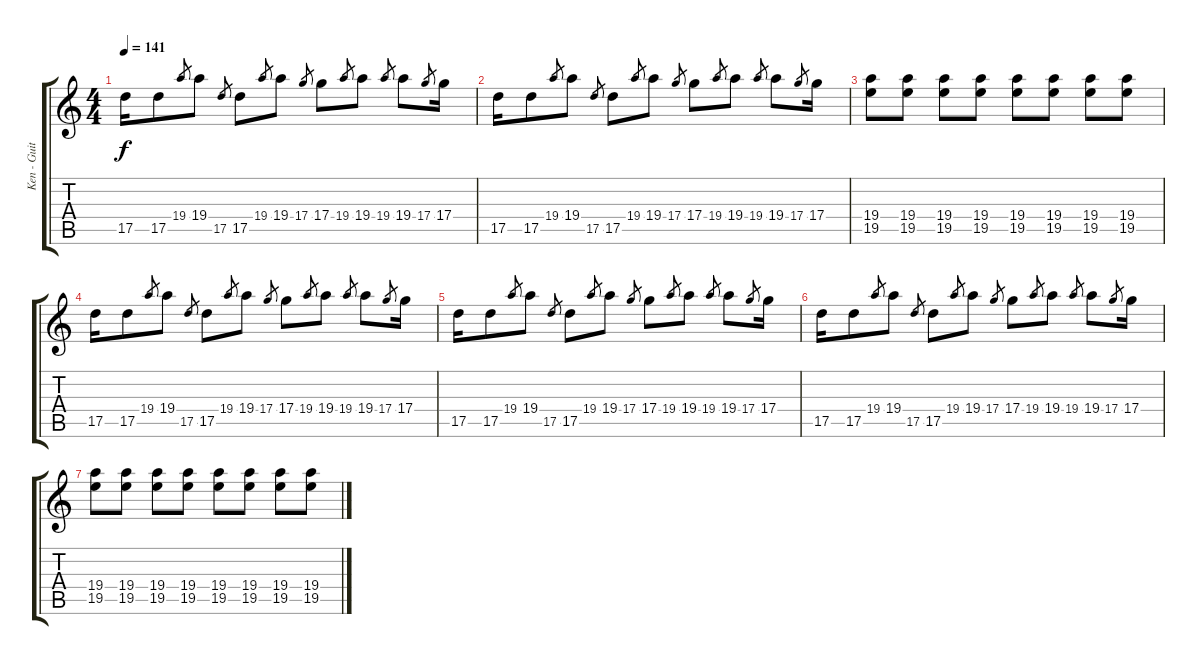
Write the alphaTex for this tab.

\track ("Ken - Guitar1" "Ken - Guit") {instrument distortionguitar}
\staff {score tabs}
\tuning (E4 B3 G3 D3 A2 E2) {hide}
\ts (4 4)
\tempo 141
\clef g2
\ks c
17.5.16{dy f} 17.5.8 19.4.8{gr} 19.4.8 17.5.8{gr} 17.5.8 19.4.8{gr} 19.4.8 17.4.8{gr} 17.4.8 19.4.8{gr} 19.4.8 19.4.8{gr} 19.4.8 17.4.8{gr} 17.4.16 |
17.5.16 17.5.8 19.4.8{gr} 19.4.8 17.5.8{gr} 17.5.8 19.4.8{gr} 19.4.8 17.4.8{gr} 17.4.8 19.4.8{gr} 19.4.8 19.4.8{gr} 19.4.8 17.4.8{gr} 17.4.16 |
(19.4 19.5).8 (19.4 19.5).8 (19.4 19.5).8 (19.4 19.5).8 (19.4 19.5).8 (19.4 19.5).8 (19.4 19.5).8 (19.4 19.5).8 |
17.5.16 17.5.8 19.4.8{gr} 19.4.8 17.5.8{gr} 17.5.8 19.4.8{gr} 19.4.8 17.4.8{gr} 17.4.8 19.4.8{gr} 19.4.8 19.4.8{gr} 19.4.8 17.4.8{gr} 17.4.16 |
17.5.16 17.5.8 19.4.8{gr} 19.4.8 17.5.8{gr} 17.5.8 19.4.8{gr} 19.4.8 17.4.8{gr} 17.4.8 19.4.8{gr} 19.4.8 19.4.8{gr} 19.4.8 17.4.8{gr} 17.4.16 |
17.5.16 17.5.8 19.4.8{gr} 19.4.8 17.5.8{gr} 17.5.8 19.4.8{gr} 19.4.8 17.4.8{gr} 17.4.8 19.4.8{gr} 19.4.8 19.4.8{gr} 19.4.8 17.4.8{gr} 17.4.16 |
(19.4 19.5).8 (19.4 19.5).8 (19.4 19.5).8 (19.4 19.5).8 (19.4 19.5).8 (19.4 19.5).8 (19.4 19.5).8 (19.4 19.5).8
